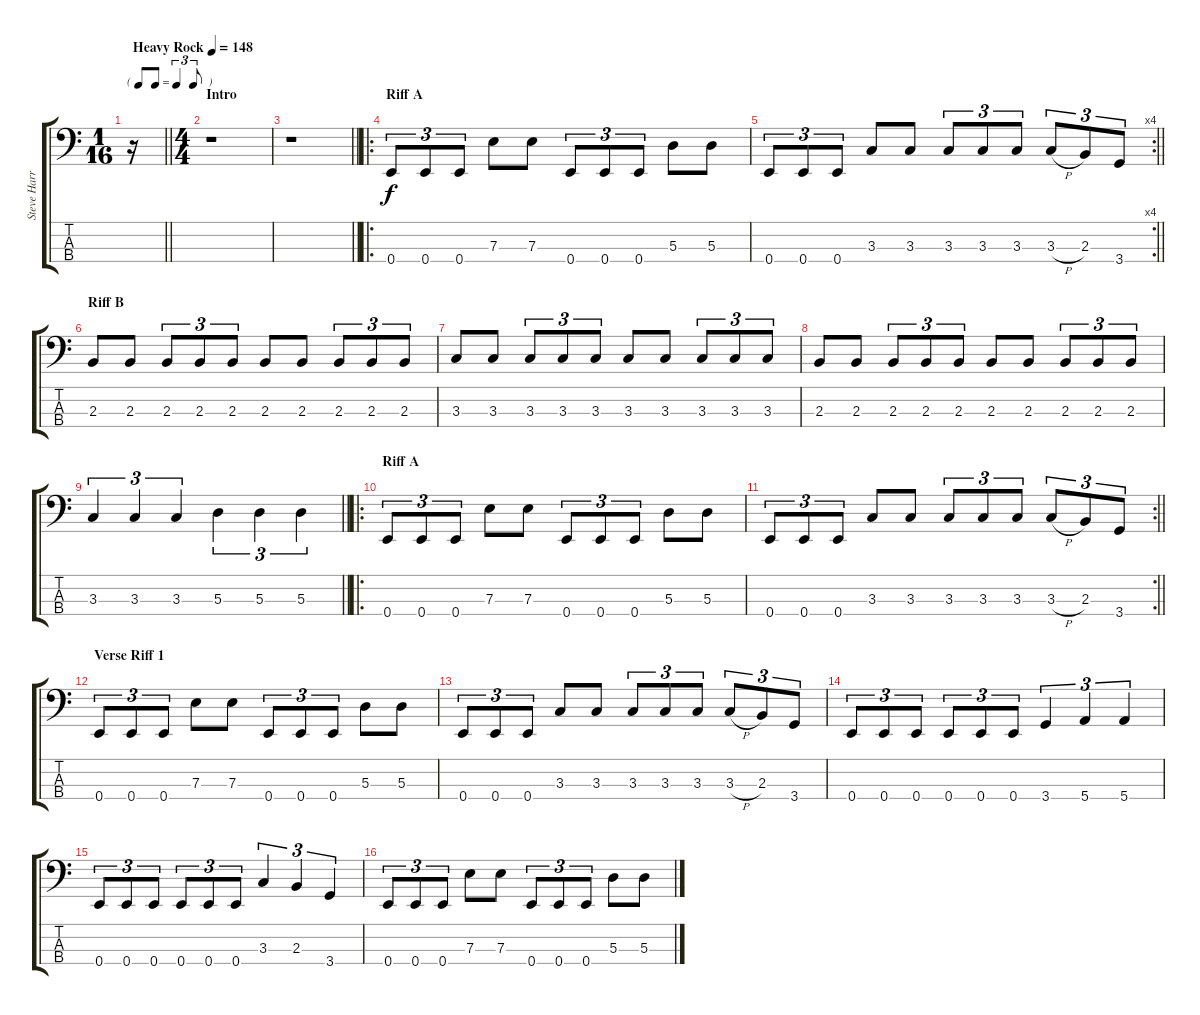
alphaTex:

\track ("Steve Harris" "Steve Harr") {instrument electricbassfinger}
\staff {score tabs}
\tuning (G2 D2 A1 E1) {hide}
\ts (1 16)
\tf triplet8th
\tempo (148 "Heavy Rock")
\clef f4
\barLineRight lightlight
\ks c
r.16{dy f instrument electricbassfinger} |
\ts (4 4)
\section ("" "Intro")
r.1 |
\barLineRight lightlight
r.1 |
\ro
\section ("" "Riff A")
0.4.8{tu (3 2)} 0.4.8{tu (3 2)} 0.4.8{tu (3 2)} 7.3.8 7.3.8 0.4.8{tu (3 2)} 0.4.8{tu (3 2)} 0.4.8{tu (3 2)} 5.3.8 5.3.8 |
\rc 4
\barLineRight lightlight
0.4.8{tu (3 2)} 0.4.8{tu (3 2)} 0.4.8{tu (3 2)} 3.3.8 3.3.8 3.3.8{tu (3 2)} 3.3.8{tu (3 2)} 3.3.8{tu (3 2)} 3.3{h}.8{tu (3 2)} 2.3.8{tu (3 2)} 3.4.8{tu (3 2)} |
\section ("" "Riff B")
2.3.8 2.3.8 2.3.8{tu (3 2)} 2.3.8{tu (3 2)} 2.3.8{tu (3 2)} 2.3.8 2.3.8 2.3.8{tu (3 2)} 2.3.8{tu (3 2)} 2.3.8{tu (3 2)} |
3.3.8 3.3.8 3.3.8{tu (3 2)} 3.3.8{tu (3 2)} 3.3.8{tu (3 2)} 3.3.8 3.3.8 3.3.8{tu (3 2)} 3.3.8{tu (3 2)} 3.3.8{tu (3 2)} |
2.3.8 2.3.8 2.3.8{tu (3 2)} 2.3.8{tu (3 2)} 2.3.8{tu (3 2)} 2.3.8 2.3.8 2.3.8{tu (3 2)} 2.3.8{tu (3 2)} 2.3.8{tu (3 2)} |
\barLineRight lightlight
3.3.4{tu (3 2)} 3.3.4{tu (3 2)} 3.3.4{tu (3 2)} 5.3.4{tu (3 2)} 5.3.4{tu (3 2)} 5.3.4{tu (3 2)} |
\ro
\section ("" "Riff A")
0.4.8{tu (3 2)} 0.4.8{tu (3 2)} 0.4.8{tu (3 2)} 7.3.8 7.3.8 0.4.8{tu (3 2)} 0.4.8{tu (3 2)} 0.4.8{tu (3 2)} 5.3.8 5.3.8 |
\rc 2
\barLineRight lightlight
0.4.8{tu (3 2)} 0.4.8{tu (3 2)} 0.4.8{tu (3 2)} 3.3.8 3.3.8 3.3.8{tu (3 2)} 3.3.8{tu (3 2)} 3.3.8{tu (3 2)} 3.3{h}.8{tu (3 2)} 2.3.8{tu (3 2)} 3.4.8{tu (3 2)} |
\section ("" "Verse Riff 1")
0.4.8{tu (3 2)} 0.4.8{tu (3 2)} 0.4.8{tu (3 2)} 7.3.8 7.3.8 0.4.8{tu (3 2)} 0.4.8{tu (3 2)} 0.4.8{tu (3 2)} 5.3.8 5.3.8 |
0.4.8{tu (3 2)} 0.4.8{tu (3 2)} 0.4.8{tu (3 2)} 3.3.8 3.3.8 3.3.8{tu (3 2)} 3.3.8{tu (3 2)} 3.3.8{tu (3 2)} 3.3{h}.8{tu (3 2)} 2.3.8{tu (3 2)} 3.4.8{tu (3 2)} |
0.4.8{tu (3 2)} 0.4.8{tu (3 2)} 0.4.8{tu (3 2)} 0.4.8{tu (3 2)} 0.4.8{tu (3 2)} 0.4.8{tu (3 2)} 3.4.4{tu (3 2)} 5.4.4{tu (3 2)} 5.4.4{tu (3 2)} |
0.4.8{tu (3 2)} 0.4.8{tu (3 2)} 0.4.8{tu (3 2)} 0.4.8{tu (3 2)} 0.4.8{tu (3 2)} 0.4.8{tu (3 2)} 3.3.4{tu (3 2)} 2.3.4{tu (3 2)} 3.4.4{tu (3 2)} |
0.4.8{tu (3 2)} 0.4.8{tu (3 2)} 0.4.8{tu (3 2)} 7.3.8 7.3.8 0.4.8{tu (3 2)} 0.4.8{tu (3 2)} 0.4.8{tu (3 2)} 5.3.8 5.3.8
